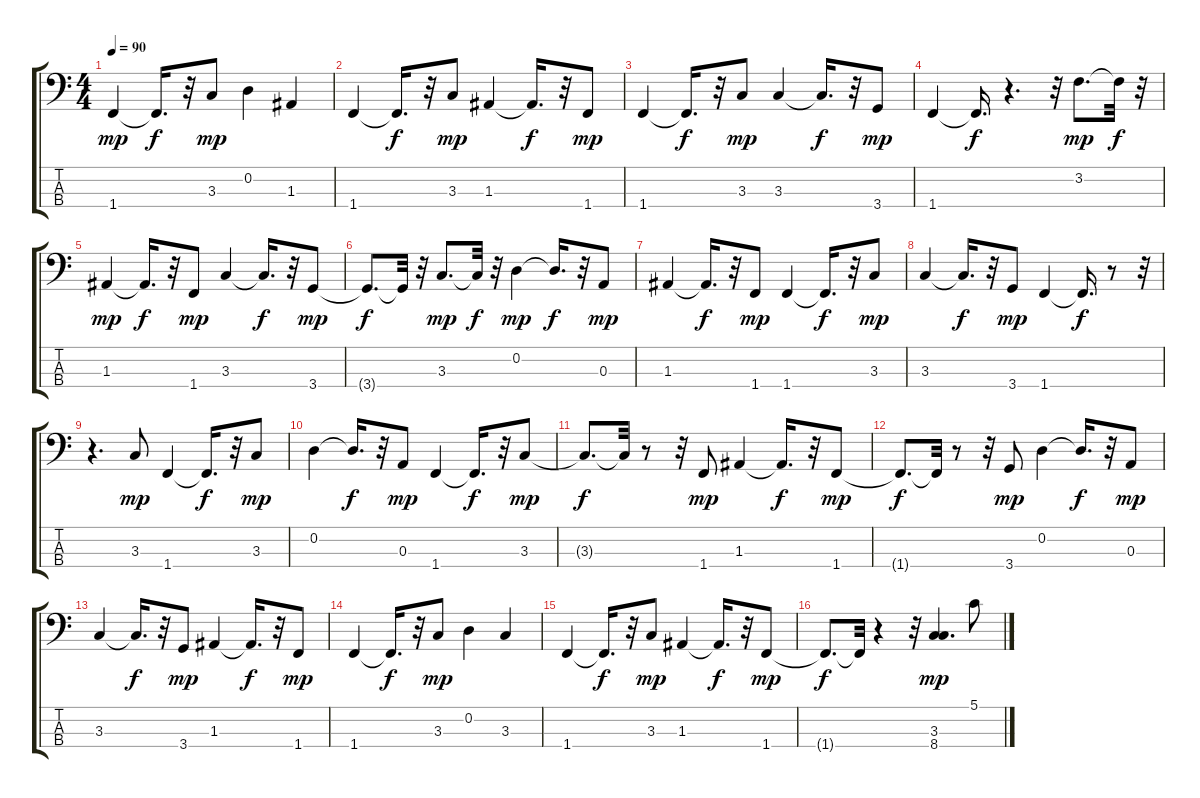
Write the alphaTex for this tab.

\track "" {instrument fretlessbass}
\staff {score tabs}
\tuning (G2 D2 A1 E1) {hide}
\ts (4 4)
\tempo 90
\clef f4
\ks c
1.4.4{dy mp} 1.4{t}.16{d dy f} r.32 3.3.8{dy mp} 0.2.4 1.3.4 |
1.4.4 1.4{t}.16{d dy f} r.32 3.3.8{dy mp} 1.3.4 1.3{t}.16{d dy f} r.32 1.4.8{dy mp} |
1.4.4 1.4{t}.16{d dy f} r.32 3.3.8{dy mp} 3.3.4 3.3{t}.16{d dy f} r.32 3.4.8{dy mp} |
1.4.4 1.4{t}.16{d dy f} r.4{d} r.32 3.2.8{d dy mp} 3.2{t}.32{dy f} r.32 |
1.3.4{dy mp} 1.3{t}.16{d dy f} r.32 1.4.8{dy mp} 3.3.4 3.3{t}.16{d dy f} r.32 3.4.8{dy mp} |
3.4{t}.8{d dy f} 3.4{t}.32 r.32 3.3.8{d dy mp} 3.3{t}.32{dy f} r.32 0.2.4{dy mp} 0.2{t}.16{d dy f} r.32 0.3.8{dy mp} |
1.3.4 1.3{t}.16{d dy f} r.32 1.4.8{dy mp} 1.4.4 1.4{t}.16{d dy f} r.32 3.3.8{dy mp} |
3.3.4 3.3{t}.16{d dy f} r.32 3.4.8{dy mp} 1.4.4 1.4{t}.16{d dy f} r.8 r.32 |
r.4{d} 3.3.8{dy mp} 1.4.4 1.4{t}.16{d dy f} r.32 3.3.8{dy mp} |
0.2.4 0.2{t}.16{d dy f} r.32 0.3.8{dy mp} 1.4.4 1.4{t}.16{d dy f} r.32 3.3.8{dy mp} |
3.3{t}.8{d dy f} 3.3{t}.32 r.8 r.32 1.4.8{dy mp} 1.3.4 1.3{t}.16{d dy f} r.32 1.4.8{dy mp} |
1.4{t}.8{d dy f} 1.4{t}.32 r.8 r.32 3.4.8{dy mp} 0.2.4 0.2{t}.16{d dy f} r.32 0.3.8{dy mp} |
3.3.4 3.3{t}.16{d dy f} r.32 3.4.8{dy mp} 1.3.4 1.3{t}.16{d dy f} r.32 1.4.8{dy mp} |
1.4.4 1.4{t}.16{d dy f} r.32 3.3.8{dy mp} 0.2.4 3.3.4 |
1.4.4 1.4{t}.16{d dy f} r.32 3.3.8{dy mp} 1.3.4 1.3{t}.16{d dy f} r.32 1.4.8{dy mp} |
1.4{t}.8{d dy f} 1.4{t}.32 r.4 r.32 (3.3 8.4).4{d dy mp} 5.1.8
